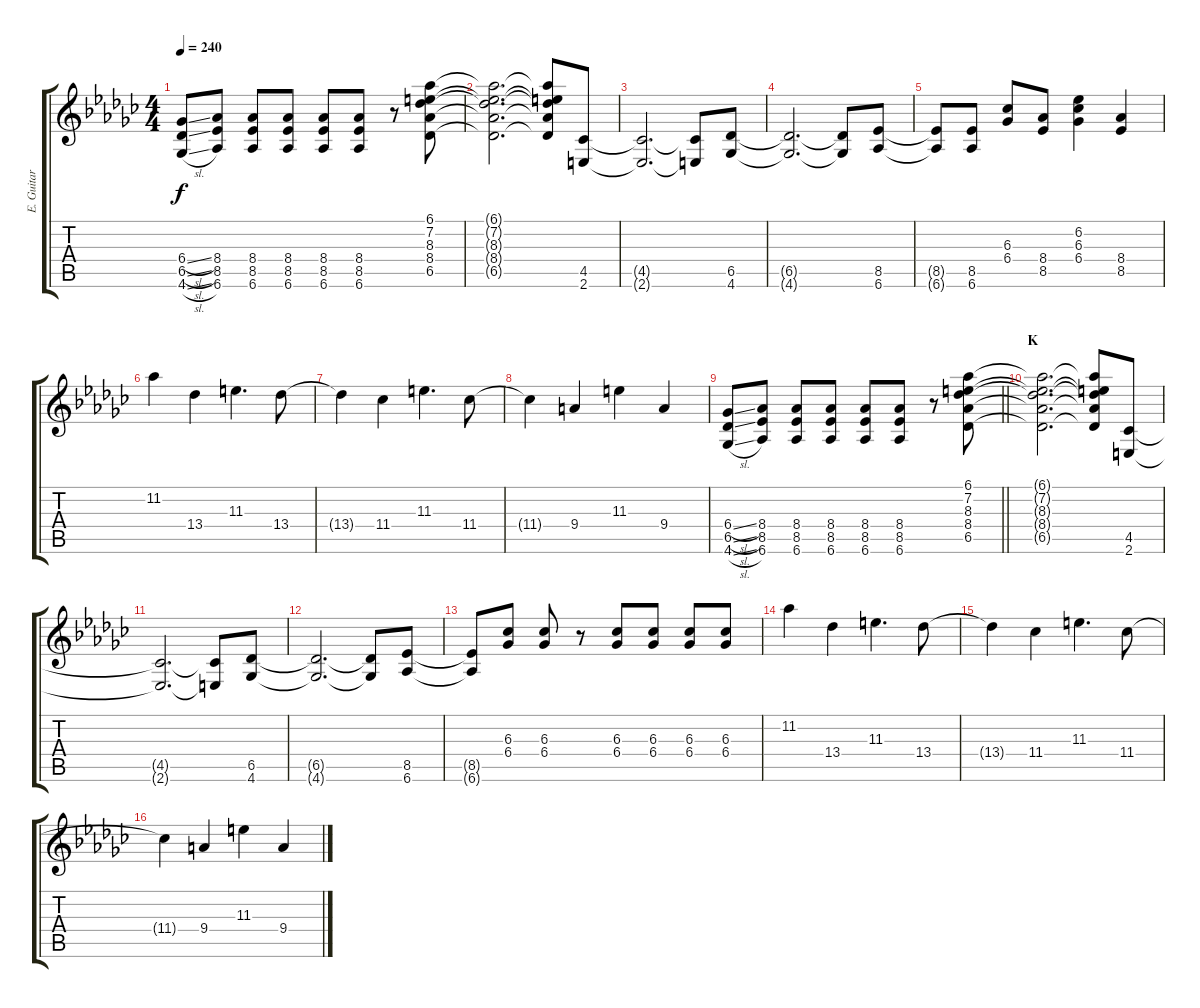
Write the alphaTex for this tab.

\track ("E. Guitar II" "E. Guitar ") {instrument overdrivenguitar}
\staff {score tabs}
\tuning (D4 A3 F3 C3 G2 D2) {hide}
\ts (4 4)
\tempo 240
\clef g2
\ks gb
(6.4{sl} 6.5{sl} 4.6{sl}).8{dy f} (8.4 8.5 6.6).8 (8.4 8.5 6.6).8 (8.4 8.5 6.6).8 (8.4 8.5 6.6).8 (8.4 8.5 6.6).8 r.8 (6.1 7.2 8.3 8.4 6.5).8 |
(6.1{t} 7.2{t} 8.3{t} 8.4{t} 6.5{t}).2{d} (6.1{t} 7.2{t} 8.3{t} 8.4{t} 6.5{t}).8 (4.5 2.6).8 |
(4.5{t} 2.6{t}).2{d} (4.5{t} 2.6{t}).8 (6.5 4.6).8 |
(6.5{t} 4.6{t}).2{d} (6.5{t} 4.6{t}).8 (8.5 6.6).8 |
(8.5{t} 6.6{t}).8 (8.5 6.6).8 (6.3 6.4).8 (8.4 8.5).8 (6.2 6.3 6.4).4 (8.4 8.5).4 |
11.2.4 13.4.4 11.3.4{d} 13.4.8 |
13.4{t}.4 11.4.4 11.3.4{d} 11.4.8 |
11.4{t}.4 9.4.4 11.3.4 9.4.4 |
\barLineRight lightlight
(6.4{sl} 6.5{sl} 4.6{sl}).8 (8.4 8.5 6.6).8 (8.4 8.5 6.6).8 (8.4 8.5 6.6).8 (8.4 8.5 6.6).8 (8.4 8.5 6.6).8 r.8 (6.1 7.2 8.3 8.4 6.5).8 |
\section ("" "K")
(6.1{t} 7.2{t} 8.3{t} 8.4{t} 6.5{t}).2{d} (6.1{t} 7.2{t} 8.3{t} 8.4{t} 6.5{t}).8 (4.5 2.6).8 |
(4.5{t} 2.6{t}).2{d} (4.5{t} 2.6{t}).8 (6.5 4.6).8 |
(6.5{t} 4.6{t}).2{d} (6.5{t} 4.6{t}).8 (8.5 6.6).8 |
(8.5{t} 6.6{t}).8 (6.3 6.4).8 (6.3 6.4).8 r.8 (6.3 6.4).8 (6.3 6.4).8 (6.3 6.4).8 (6.3 6.4).8 |
11.2.4 13.4.4 11.3.4{d} 13.4.8 |
13.4{t}.4 11.4.4 11.3.4{d} 11.4.8 |
11.4{t}.4 9.4.4 11.3.4 9.4.4
